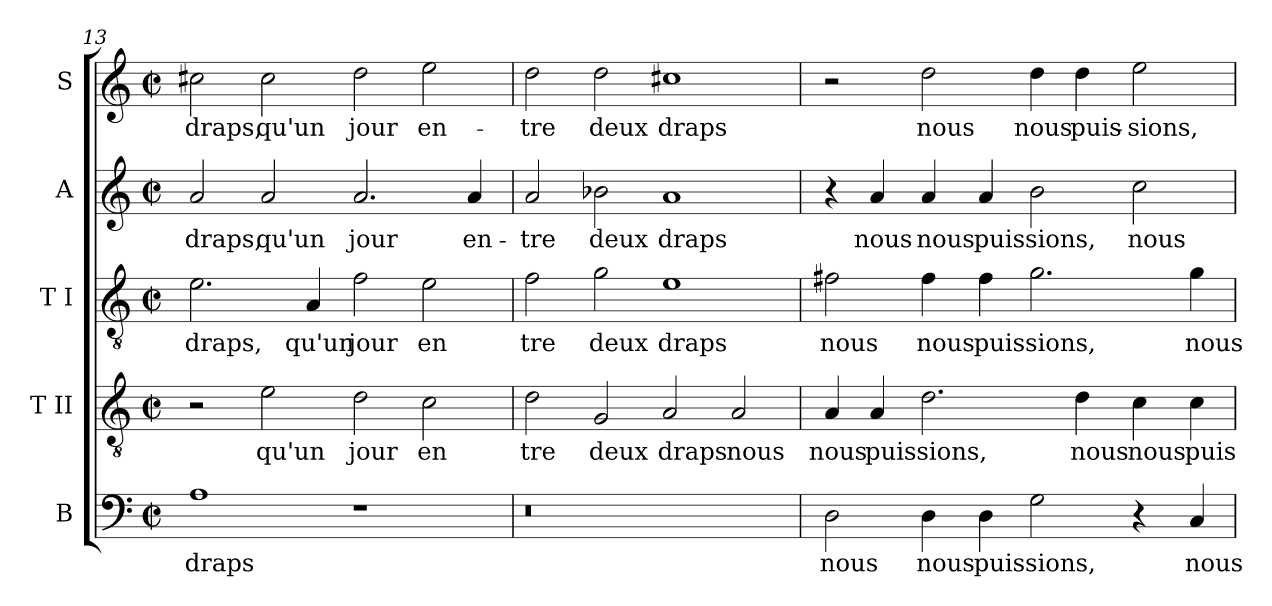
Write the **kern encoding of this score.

**kern	**text	**kern	**text	**kern	**text	**kern	**text	**kern	**text
*part5	*part5	*part4	*part4	*part3	*part3	*part2	*part2	*part1	*part1
*staff5	*staff5	*staff4	*staff4	*staff3	*staff3	*staff2	*staff2	*staff1	*staff1
*I"B	*	*I"T II	*	*I"T I	*	*I"A	*	*I"S	*
*clefF4	*	*clefGv2	*	*clefGv2	*	*clefG2	*	*clefG2	*
*M2/2	*	*M2/2	*	*M2/2	*	*M2/2	*	*M2/2	*
*met(c|)	*	*met(c|)	*	*met(c|)	*	*met(c|)	*	*met(c|)	*
=13	=13	=13	=13	=13	=13	=13	=13	=13	=13
!	!LO:LY:b:cj	!	!	!	!LO:LY:b:cj	!	!LO:LY:b:cj	!	!LO:LY:b:cj
1A	draps	2r	.	2.e\	draps,	2a/	draps,	2cc#X\	draps,
!	!	!	!LO:LY:b:cj	!	!	!	!LO:LY:b:cj	!	!LO:LY:b:cj
.	.	2e\	qu'un	.	.	2a/	qu'un	2cc#\	qu'un
!	!	!	!	!	!LO:LY:b:cj	!	!	!	!
.	.	.	.	4A/	qu'un	.	.	.	.
!	!	!	!LO:LY:b:cj	!	!LO:LY:b:cj	!	!LO:LY:b:cj	!	!LO:LY:b:cj
1r	.	2d\	jour	2f\	jour	2.a/	jour	2dd\	jour
!	!	!	!LO:LY:b:cj	!	!LO:LY:b:cj	!	!	!	!LO:LY:b:cj
.	.	2c\	en	2e\	en	.	.	2ee\	en-
!	!	!	!	!	!	!	!LO:LY:b:cj	!	!
.	.	.	.	.	.	4a/	en-	.	.
=14	=14	=14	=14	=14	=14	=14	=14	=14	=14
!	!	!	!LO:LY:b:cj	!	!LO:LY:b:cj	!	!LO:LY:b:cj	!	!LO:LY:b:cj
0r	.	2d\	tre	2f\	tre	2a/	-tre	2dd\	-tre
!	!	!	!LO:LY:b:cj	!	!LO:LY:b:cj	!	!LO:LY:b:cj	!	!LO:LY:b:cj
.	.	2G/	deux	2g\	deux	2b-X\	deux	2dd\	deux
!	!	!	!LO:LY:b:cj	!	!LO:LY:b:cj	!	!LO:LY:b:cj	!	!LO:LY:b:cj
.	.	2A/	draps	1e	draps	1a	draps	1cc#X	draps
!	!	!	!LO:LY:b:cj	!	!	!	!	!	!
.	.	2A/	nous	.	.	.	.	.	.
=15	=15	=15	=15	=15	=15	=15	=15	=15	=15
!	!LO:LY:b:cj	!	!LO:LY:b:cj	!	!LO:LY:b:cj	!	!	!	!
2D\	nous	4A/	nous	2f#X\	nous	4r	.	2r	.
!	!	!	!LO:LY:b:cj	!	!	!	!LO:LY:b:cj	!	!
.	.	4A/	puis	.	.	4a/	nous	.	.
!	!LO:LY:b:cj	!	!LO:LY:b:cj	!	!LO:LY:b:cj	!	!LO:LY:b:cj	!	!LO:LY:b:cj
4D\	nous	2.d\	sions,	4f#\	nous	4a/	nous	2dd\	nous
!	!LO:LY:b:cj	!	!	!	!LO:LY:b:cj	!	!LO:LY:b:cj	!	!
4D\	puis	.	.	4f#\	puis	4a/	puis	.	.
!	!LO:LY:b:cj	!	!	!	!LO:LY:b:cj	!	!LO:LY:b:cj	!	!LO:LY:b:cj
2G\	sions,	.	.	2.g\	sions,	2b\	sions,	4dd\	nous
!	!	!	!LO:LY:b:cj	!	!	!	!	!	!LO:LY:b:cj
.	.	4d\	nous	.	.	.	.	4dd\	puis-
!	!	!	!LO:LY:b:cj	!	!	!	!LO:LY:b:cj	!	!LO:LY:b:cj
4r	.	4c\	nous	.	.	2cc\	nous	2ee\	-sions,
!	!LO:LY:b:cj	!	!LO:LY:b:cj	!	!LO:LY:b:cj	!	!	!	!
4C/	nous	4c\	puis	4g\	nous	.	.	.	.
=	=	=	=	=	=	=	=	=	=
*-	*-	*-	*-	*-	*-	*-	*-	*-	*-
